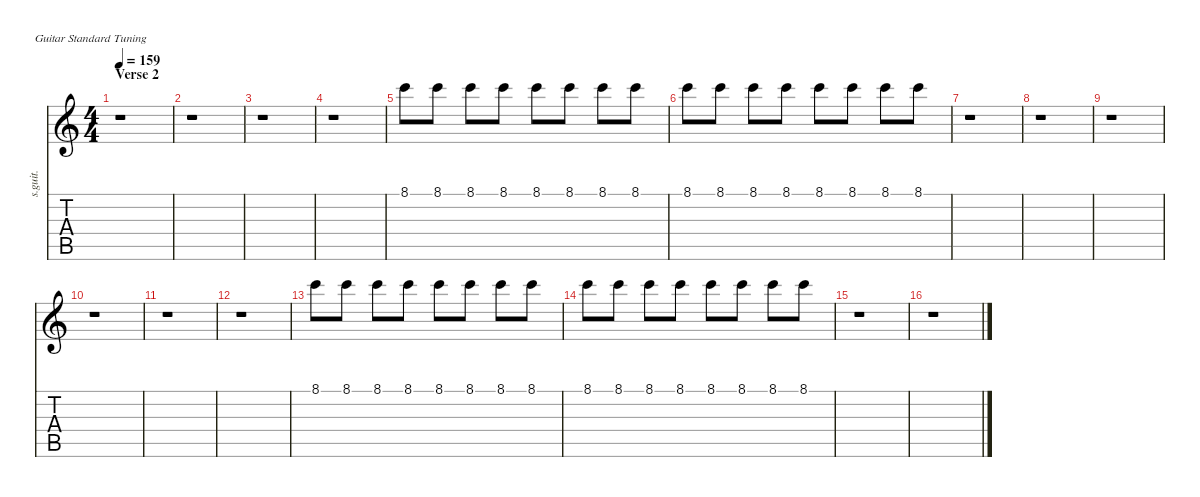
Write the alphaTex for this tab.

\defaultSystemsLayout 4
\hideDynamics
\bracketExtendMode nobrackets
\track ("" "s.guit.") {instrument pad5bowed}
\staff {score tabs}
\tuning (E4 B3 G3 D3 A2 E2)
\displaytranspose 12
\ts (4 4)
\section ("" "Verse 2")
\tempo 159
\clef g2
\ks c
r.1{dy mf} |
r.1 |
r.1 |
r.1 |
8.1.8{lyrics (0 "") lyrics (1 "") lyrics (2 "") lyrics (3 "") lyrics (4 "")} 8.1.8{lyrics (0 "") lyrics (1 "") lyrics (2 "") lyrics (3 "") lyrics (4 "") dy pp} 8.1.8{lyrics (0 "") lyrics (1 "") lyrics (2 "") lyrics (3 "") lyrics (4 "") dy mf} 8.1.8{lyrics (0 "") lyrics (1 "") lyrics (2 "") lyrics (3 "") lyrics (4 "") dy pp} 8.1.8{lyrics (0 "") lyrics (1 "") lyrics (2 "") lyrics (3 "") lyrics (4 "") dy mp} 8.1.8{lyrics (0 "") lyrics (1 "") lyrics (2 "") lyrics (3 "") lyrics (4 "") dy pp} 8.1.8{lyrics (0 "") lyrics (1 "") lyrics (2 "") lyrics (3 "") lyrics (4 "") dy mp} 8.1.8{lyrics (0 "") lyrics (1 "") lyrics (2 "") lyrics (3 "") lyrics (4 "") dy pp} |
8.1.8{lyrics (0 "") lyrics (1 "") lyrics (2 "") lyrics (3 "") lyrics (4 "") dy p} 8.1.8{lyrics (0 "") lyrics (1 "") lyrics (2 "") lyrics (3 "") lyrics (4 "") dy pp} 8.1.8{lyrics (0 "") lyrics (1 "") lyrics (2 "") lyrics (3 "") lyrics (4 "") dy p} 8.1.8{lyrics (0 "") lyrics (1 "") lyrics (2 "") lyrics (3 "") lyrics (4 "") dy pp} 8.1.8{lyrics (0 "") lyrics (1 "") lyrics (2 "") lyrics (3 "") lyrics (4 "")} 8.1.8{lyrics (0 "") lyrics (1 "") lyrics (2 "") lyrics (3 "") lyrics (4 "")} 8.1.8{lyrics (0 "") lyrics (1 "") lyrics (2 "") lyrics (3 "") lyrics (4 "")} 8.1.8{lyrics (0 "") lyrics (1 "") lyrics (2 "") lyrics (3 "") lyrics (4 "")} |
r.1 |
r.1 |
r.1 |
r.1 |
r.1 |
r.1 |
8.1.8{lyrics (0 "") lyrics (1 "") lyrics (2 "") lyrics (3 "") lyrics (4 "") dy mf} 8.1.8{lyrics (0 "") lyrics (1 "") lyrics (2 "") lyrics (3 "") lyrics (4 "") dy pp} 8.1.8{lyrics (0 "") lyrics (1 "") lyrics (2 "") lyrics (3 "") lyrics (4 "") dy mf} 8.1.8{lyrics (0 "") lyrics (1 "") lyrics (2 "") lyrics (3 "") lyrics (4 "") dy pp} 8.1.8{lyrics (0 "") lyrics (1 "") lyrics (2 "") lyrics (3 "") lyrics (4 "") dy mp} 8.1.8{lyrics (0 "") lyrics (1 "") lyrics (2 "") lyrics (3 "") lyrics (4 "") dy pp} 8.1.8{lyrics (0 "") lyrics (1 "") lyrics (2 "") lyrics (3 "") lyrics (4 "") dy mp} 8.1.8{lyrics (0 "") lyrics (1 "") lyrics (2 "") lyrics (3 "") lyrics (4 "") dy pp} |
8.1.8{lyrics (0 "") lyrics (1 "") lyrics (2 "") lyrics (3 "") lyrics (4 "") dy p} 8.1.8{lyrics (0 "") lyrics (1 "") lyrics (2 "") lyrics (3 "") lyrics (4 "") dy pp} 8.1.8{lyrics (0 "") lyrics (1 "") lyrics (2 "") lyrics (3 "") lyrics (4 "") dy p} 8.1.8{lyrics (0 "") lyrics (1 "") lyrics (2 "") lyrics (3 "") lyrics (4 "") dy pp} 8.1.8{lyrics (0 "") lyrics (1 "") lyrics (2 "") lyrics (3 "") lyrics (4 "")} 8.1.8{lyrics (0 "") lyrics (1 "") lyrics (2 "") lyrics (3 "") lyrics (4 "")} 8.1.8{lyrics (0 "") lyrics (1 "") lyrics (2 "") lyrics (3 "") lyrics (4 "")} 8.1.8{lyrics (0 "") lyrics (1 "") lyrics (2 "") lyrics (3 "") lyrics (4 "")} |
r.1 |
r.1
